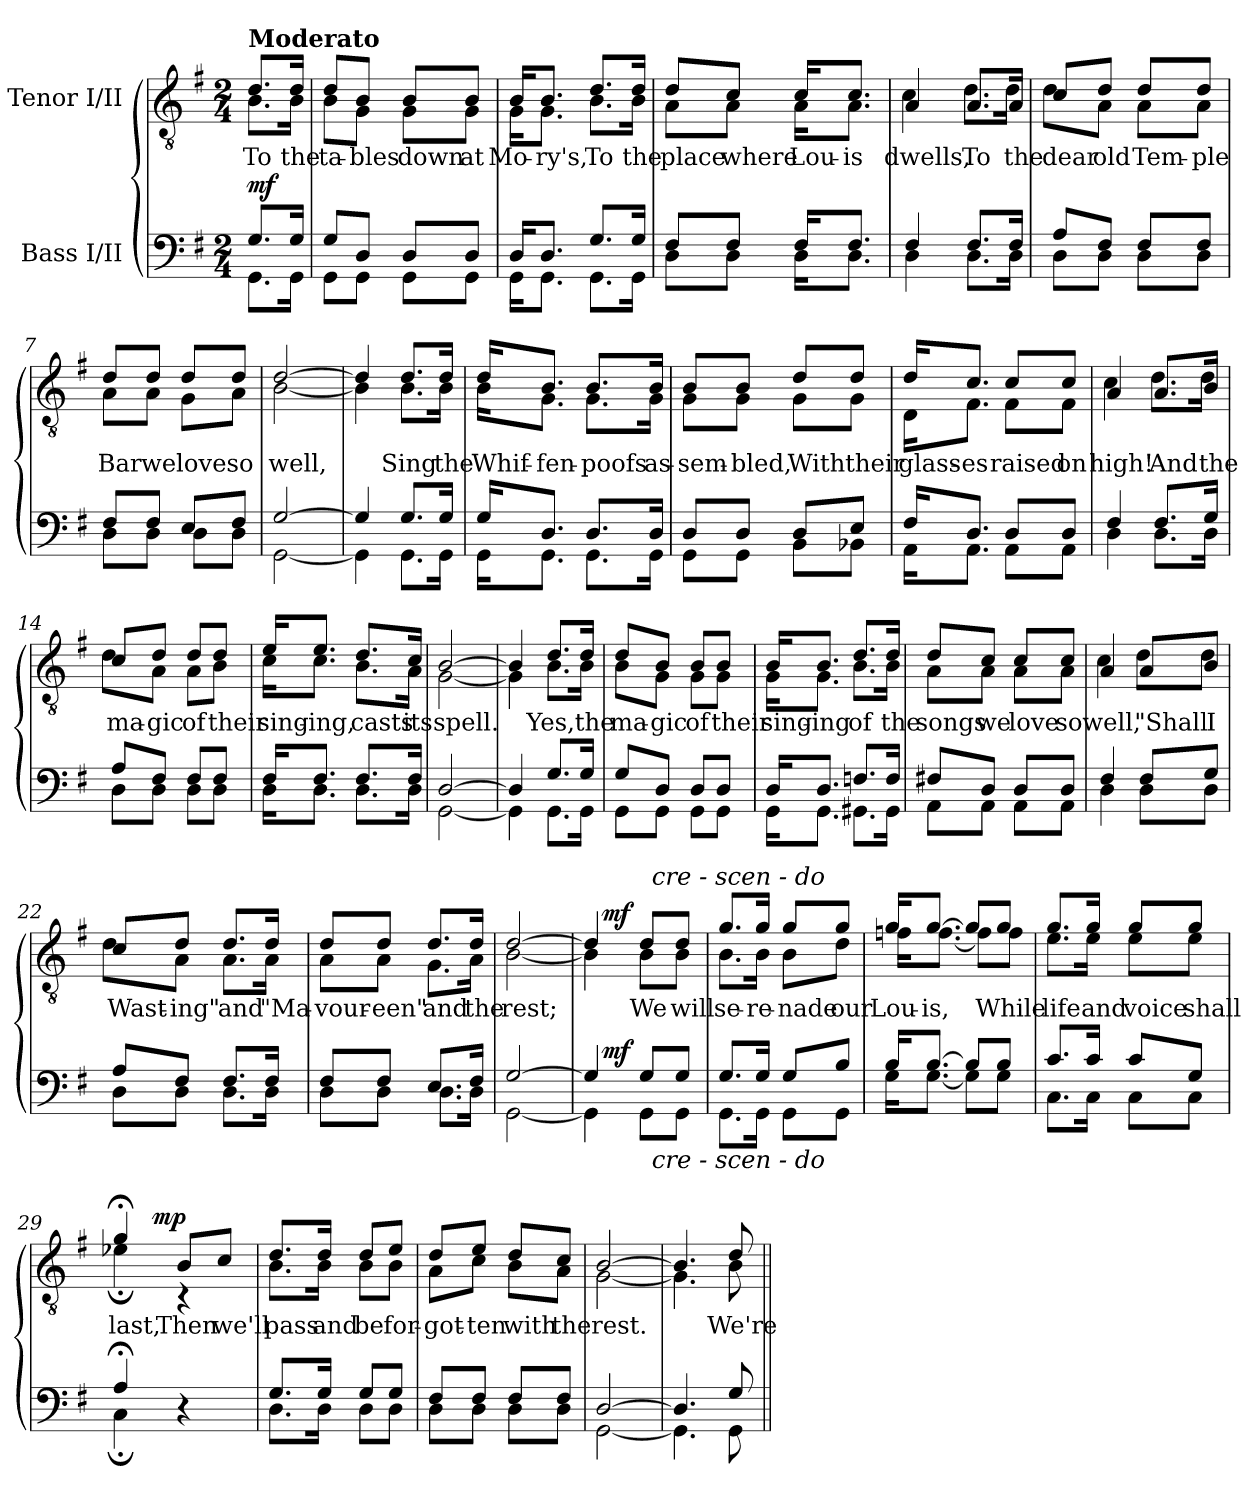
**kern	**dynam	**kern	**text	**dynam
*part2	*part2	*part1	*part1	*part1
*staff2	*staff2	*staff1	*staff1	*staff1
*I"Bass I/II	*	*I"Tenor I/II	*	*
*clefF4	*	*clefGv2	*	*
*k[f#]	*	*k[f#]	*	*
*G:	*	*G:	*	*
*M2/4	*	*M2/4	*	*
=1	=1	=1	=1	=1
*^	*	*^	*	*
!	!	!	!LO:TX:a:B:t=Moderato	!	!	!
!	!	!LO:DY:a	!	!	!	!
8.G/L	8.GG\L	mf	8.d/L	8.B\L	To	.
16G/Jk	16GG\Jk	.	16d/Jk	16B\Jk	the	.
=2	=2	=2	=2	=2	=2	=2
8G/L	8GG\L	.	8d/L	8B\L	ta-	.
8D/J	8GG\J	.	8B/J	8G\J	-bles	.
8D/L	8GG\L	.	8B/L	8G\L	down	.
8D/J	8GG\J	.	8B/J	8G\J	at	.
=3	=3	=3	=3	=3	=3	=3
16D/KL	16GG\KL	.	16B/KL	16G\KL	Mo-	.
8.D/J	8.GG\J	.	8.B/J	8.G\J	-ry's,	.
8.G/L	8.GG\L	.	8.d/L	8.B\L	To	.
16G/Jk	16GG\Jk	.	16d/Jk	16B\Jk	the	.
=4	=4	=4	=4	=4	=4	=4
8F#/L	8D\L	.	8d/L	8A\L	place	.
8F#/J	8D\J	.	8c/J	8A\J	where	.
16F#/KL	16D\KL	.	16c/KL	16A\KL	Lou-	.
8.F#/J	8.D\J	.	8.c/J	8.A\J	-is	.
=5	=5	=5	=5	=5	=5	=5
4F#/	4D\	.	4A/	4c\	dwells,	.
8.F#/L	8.D\L	.	8.A/L	8.d\L	To	.
16F#/Jk	16D\Jk	.	16A/Jk	16d\Jk	the	.
!!LO:LB:g=z	!!
=6	=6	=6	=6	=6	=6	=6
8A/L	8D\L	.	8c/L	8d\L	dear	.
8F#/J	8D\J	.	8d/J	8A\J	old	.
8F#/L	8D\L	.	8d/L	8A\L	Tem-	.
8F#/J	8D\J	.	8d/J	8A\J	-ple	.
=7	=7	=7	=7	=7	=7	=7
8F#/L	8D\L	.	8d/L	8A\L	Bar	.
8F#/J	8D\J	.	8d/J	8A\J	we	.
8E/L	8D\L	.	8d/L	8G\L	love	.
8F#/J	8D\J	.	8d/J	8A\J	so	.
=8	=8	=8	=8	=8	=8	=8
[>2G/	[<2GG\	.	[>2d/	[<2B\	well,	.
=9	=9	=9	=9	=9	=9	=9
4G/]	4GG\]	.	4d/]	4B\]	.	.
8.G/L	8.GG\L	.	8.d/L	8.B\L	Sing	.
16G/Jk	16GG\Jk	.	16d/Jk	16B\Jk	the	.
=10	=10	=10	=10	=10	=10	=10
16G/KL	16GG\KL	.	16d/KL	16B\KL	Whif-	.
8.D/J	8.GG\J	.	8.B/J	8.G\J	-fen-	.
8.D/L	8.GG\L	.	8.B/L	8.G\L	-poofs	.
16D/Jk	16GG\Jk	.	16B/Jk	16G\Jk	as-	.
!!LO:LB:g=z	!!
=11	=11	=11	=11	=11	=11	=11
8D/L	8GG\L	.	8B/L	8G\L	-sem-	.
8D/J	8GG\J	.	8B/J	8G\J	-bled,	.
8D/L	8BB\L	.	8d/L	8G\L	With	.
8E/J	8BB-X\J	.	8d/J	8G\J	their	.
=12	=12	=12	=12	=12	=12	=12
16F#/KL	16AA\KL	.	16d/KL	16D\KL	glass-	.
8.D/J	8.AA\J	.	8.c/J	8.F#\J	-es	.
8D/L	8AA\L	.	8c/L	8F#\L	raised	.
8D/J	8AA\J	.	8c/J	8F#\J	on	.
=13	=13	=13	=13	=13	=13	=13
4F#/	4D\	.	4A/	4c\	high!	.
8.F#/L	8.D\L	.	8.A/L	8.d\L	And	.
16G/Jk	16D\Jk	.	16B/Jk	16d\Jk	the	.
=14	=14	=14	=14	=14	=14	=14
8A/L	8D\L	.	8c/L	8d\L	ma-	.
8F#/J	8D\J	.	8d/J	8A\J	-gic	.
8F#/L	8D\L	.	8d/L	8A\L	of	.
8F#/J	8D\J	.	8d/J	8B\J	their	.
=15	=15	=15	=15	=15	=15	=15
16F#/KL	16D\KL	.	16e/KL	16c\KL	sing-	.
8.F#/J	8.D\J	.	8.e/J	8.c\J	-ing,	.
8.F#/L	8.D\L	.	8.d/L	8.B\L	casts	.
16F#/Jk	16D\Jk	.	16c/Jk	16A\Jk	its	.
!!LO:LB:g=z	!!
=16	=16	=16	=16	=16	=16	=16
[>2D/	[<2GG\	.	[>2B/	[<2G\	spell.	.
=17	=17	=17	=17	=17	=17	=17
4D/]	4GG\]	.	4B/]	4G\]	.	.
8.G/L	8.GG\L	.	8.d/L	8.B\L	Yes,	.
16G/Jk	16GG\Jk	.	16d/Jk	16B\Jk	the	.
=18	=18	=18	=18	=18	=18	=18
8G/L	8GG\L	.	8d/L	8B\L	ma-	.
8D/J	8GG\J	.	8B/J	8G\J	-gic	.
8D/L	8GG\L	.	8B/L	8G\L	of	.
8D/J	8GG\J	.	8B/J	8G\J	their	.
=19	=19	=19	=19	=19	=19	=19
16D/KL	16GG\KL	.	16B/KL	16G\KL	sing-	.
8.D/J	8.GG\J	.	8.B/J	8.G\J	-ing	.
8.Fn/L	8.GG#X\L	.	8.d/L	8.B\L	of	.
16F/Jk	16GG#\Jk	.	16d/Jk	16B\Jk	the	.
=20	=20	=20	=20	=20	=20	=20
8F#X/L	8AA\L	.	8d/L	8A\L	songs	.
8D/J	8AA\J	.	8c/J	8A\J	we	.
8D/L	8AA\L	.	8c/L	8A\L	love	.
8D/J	8AA\J	.	8c/J	8A\J	so	.
=21	=21	=21	=21	=21	=21	=21
4F#/	4D\	.	4A/	4c\	well,	.
8F#/L	8D\L	.	8A/L	8d\L	"Shall	.
8G/J	8D\J	.	8B/J	8d\J	I	.
!!LO:LB:g=z	!!
=22	=22	=22	=22	=22	=22	=22
8A/L	8D\L	.	8c/L	8d\L	Wast-	.
8F#/J	8D\J	.	8d/J	8A\J	-ing"	.
8.F#/L	8.D\L	.	8.d/L	8.A\L	and	.
16F#/Jk	16D\Jk	.	16d/Jk	16A\Jk	"Ma-	.
=23	=23	=23	=23	=23	=23	=23
8F#/L	8D\L	.	8d/L	8A\L	-vour-	.
8F#/J	8D\J	.	8d/J	8A\J	-een"	.
8.E/L	8.D\L	.	8.d/L	8.G\L	and	.
16F#/Jk	16D\Jk	.	16d/Jk	16A\Jk	the	.
=24	=24	=24	=24	=24	=24	=24
[>2G/	[<2GG\	.	[>2d/	[<2B\	rest;	.
=25	=25	=25	=25	=25	=25	=25
*^	*^	*	*^	*^	*	*
4G/]	4GG\]	16ryy	4ryy	.	4d/]	4B\]	16ryy	4ryy	.	.
!	!	!	!	!LO:DY:a	!	!	!	!	!	!LO:DY:a
.	.	4..ryy	.	mf	.	.	4..ryy	.	.	mf
8G/L	8GG\L	.	32ryy	.	8d/L	8B\L	.	32ryy	We	.
!	!	!	!	!	!	!	!	!LO:TX:a:i:t=cre   -   scen   -   do	!	!
!	!	!	!LO:TX:b:i:t=cre   -   scen   -   do	!	!	!	!	!	!	!
.	.	.	8..ryy	.	.	.	.	8..ryy	.	.
8G/J	8GG\J	.	.	.	8d/J	8B\J	.	.	will	.
*	*v	*v	*v	*	*	*	*	*	*	*
*	*	*	*	*v	*v	*v	*	*
=26	=26	=26	=26	=26	=26	=26
8.G/L	8.GG\L	.	8.g/L	8.B\L	se-	.
16G/Jk	16GG\Jk	.	16g/Jk	16B\Jk	-re-	.
8G/L	8GG\L	.	8g/L	8B\L	-nade	.
8B/J	8GG\J	.	8g/J	8d\J	our	.
=27	=27	=27	=27	=27	=27	=27
16B/KL	16G\KL	.	16g/KL	16fn\KL	Lou-	.
[>8.B/J	[<8.G\J	.	[>8.g/J	[<8.f\J	-is,	.
8B/L]	8G\L]	.	8g/L]	8f\L]	.	.
8B/J	8G\J	.	8g/J	8f\J	While	.
!!LO:PB:g=z	!!
=28	=28	=28	=28	=28	=28	=28
8.c/L	8.C\L	.	8.g/L	8.e\L	life	.
16c/Jk	16C\Jk	.	16g/Jk	16e\Jk	and	.
8c/L	8C\L	.	8g/L	8e\L	voice	.
8G/J	8C\J	.	8g/J	8e\J	shall	.
=29	=29	=29	=29	=29	=29	=29
*	*	*	*	*^	*	*
4A;</	4C;\	.	4g;</	4e-X;\	8ryy	last,	.
.	.	.	.	.	32ryy	.	.
!	!	!	!	!	!	!	!LO:DY:a
.	.	.	.	.	4ryy	.	mp
4r	4ryy	.	8B/L	4rC	.	Then	.
.	.	.	8c/J	.	.	we'll	.
.	.	.	.	.	16.ryy	.	.
*	*	*	*	*v	*v	*	*
=30	=30	=30	=30	=30	=30	=30
8.G/L	8.D\L	.	8.d/L	8.B\L	pass	.
16G/Jk	16D\Jk	.	16d/Jk	16B\Jk	and	.
8G/L	8D\L	.	8d/L	8B\L	be	.
8G/J	8D\J	.	8e/J	8B\J	for-	.
=31	=31	=31	=31	=31	=31	=31
8F#/L	8D\L	.	8d/L	8A\L	-got-	.
8F#/J	8D\J	.	8e/J	8c\J	-ten	.
8F#/L	8D\L	.	8d/L	8B\L	with	.
8F#/J	8D\J	.	8c/J	8A\J	the	.
=32	=32	=32	=32	=32	=32	=32
[>2D/	[<2GG\	.	[>2B/	[<2G\	rest.	.
=33	=33	=33	=33	=33	=33	=33
4.D/]	4.GG\]	.	4.B/]	4.G\]	.	.
8G/	8GG\	.	8d/	8B\	We're	.
*v	*v	*	*	*	*	*
*	*	*v	*v	*	*
=||	=||	=||	=||	=||
*-	*-	*-	*-	*-
